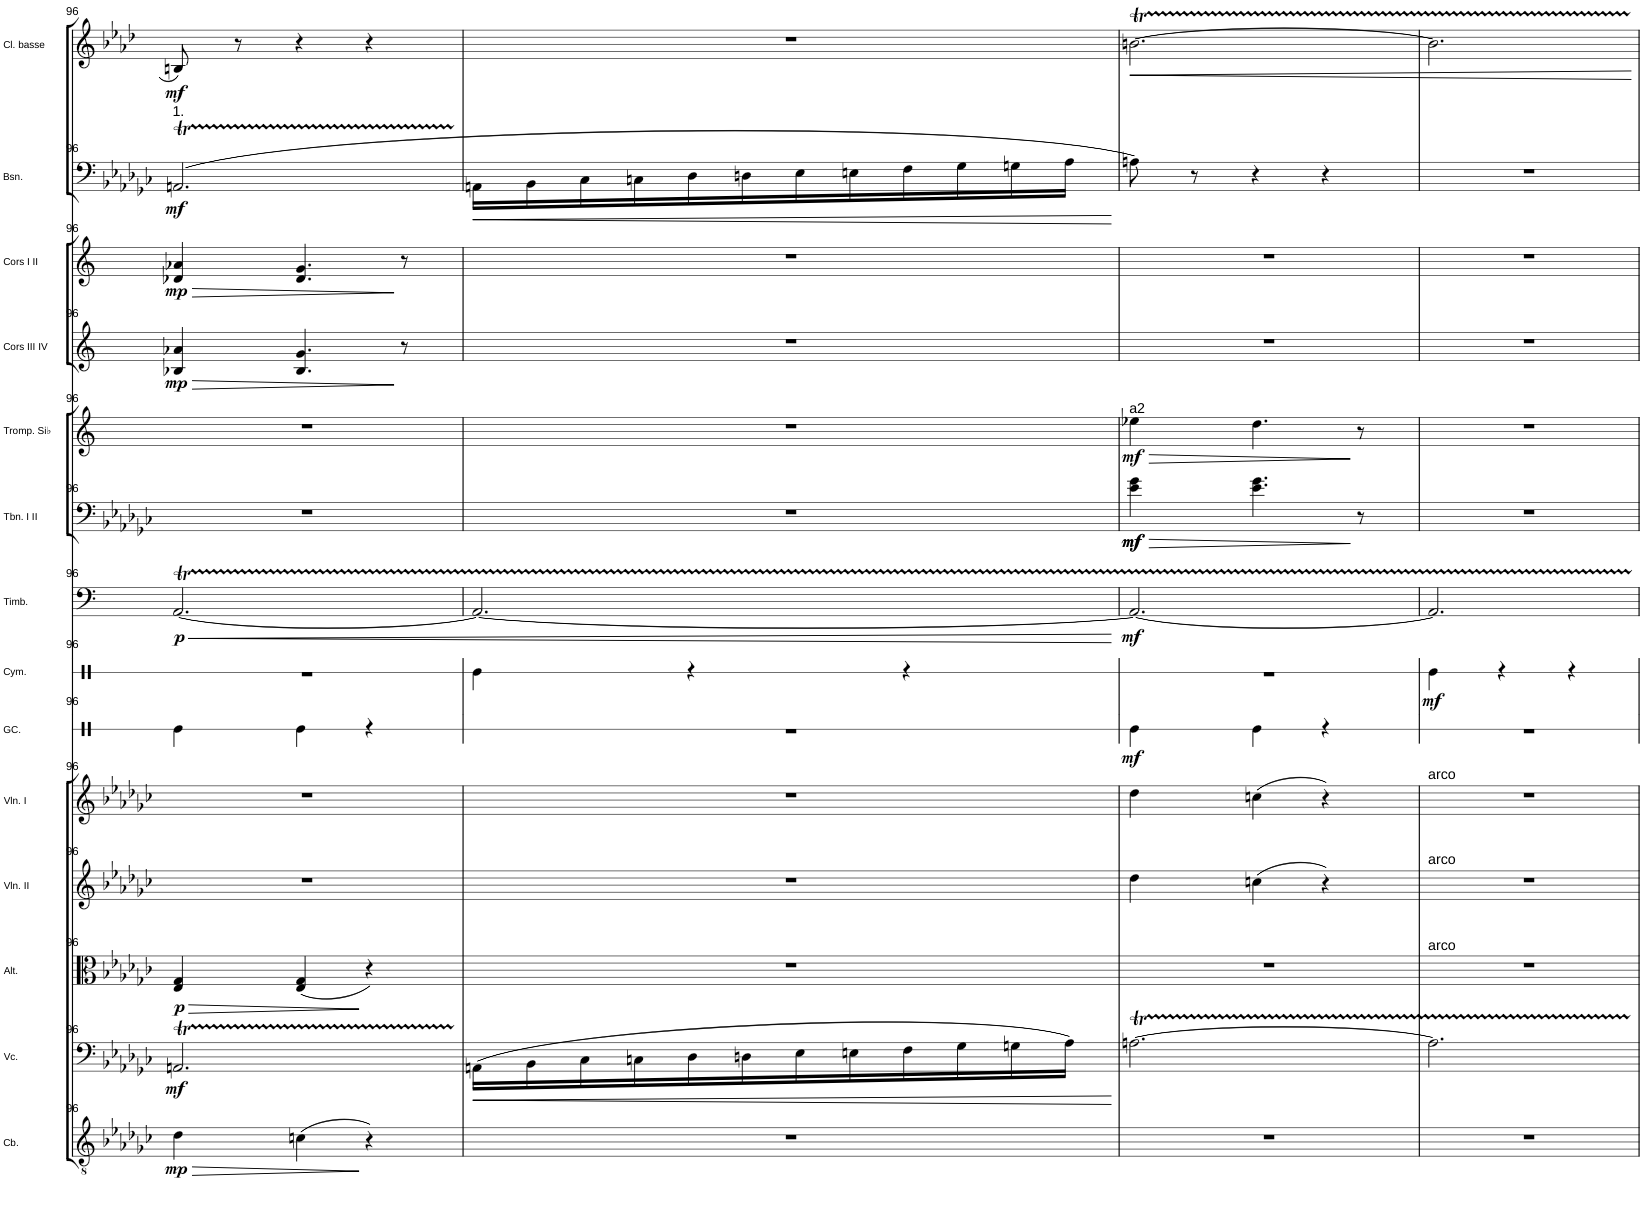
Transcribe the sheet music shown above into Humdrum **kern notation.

**kern	**dynam	**kern	**dynam	**kern	**dynam	**kern	**kern	**kern	**dynam	**kern	**dynam	**kern	**dynam	**kern	**dynam	**kern	**dynam	**kern	**dynam	**kern	**dynam
*part12	*part12	*part11	*part11	*part10	*part10	*part9	*part8	*part7	*part7	*part6	*part6	*part5	*part5	*part4	*part4	*part3	*part3	*part2	*part2	*part1	*part1
*staff12	*staff12	*staff11	*staff11	*staff10	*staff10	*staff9	*staff8	*staff7	*staff7	*staff6	*staff6	*staff5	*staff5	*staff4	*staff4	*staff3	*staff3	*staff2	*staff2	*staff1	*staff1
*I"Contrebasses	*	*I"Violoncelles	*	*I"Altos	*	*I"Violons II	*I"Violons I	*I"Timbales	*	*I"Trombone I II	*	*I"Trompette en Sib	*	*I"Cors III IV	*	*I"Cors I II	*	*I"Bassons	*	*I"Clarinette Basse	*
*I'Cb.	*	*I'Vc.	*	*I'Alt.	*	*I'Vln. II	*I'Vln. I	*I'Timb.	*	*I'Tbn. I II	*	*I'Tromp. Sib	*	*I'Cors III IV	*	*I'Cors I II	*	*I'Bsn.	*	*I'Cl. basse	*
!!LO:PB:g=z
*clefGv2	*	*clefF4	*	*clefC3	*	*clefG2	*clefG2	*clefF4	*	*clefF4	*	*clefG2	*	*clefG2	*	*clefG2	*	*clefF4	*	*clefG2	*
*Trd7c12	*	*	*	*	*	*	*	*	*	*	*	*Trd1c2	*	*Trd4c7	*	*Trd4c7	*	*	*	*Trd8c14	*
*k[b-e-a-d-g-c-]	*	*k[b-e-a-d-g-c-]	*	*k[b-e-a-d-g-c-]	*	*k[b-e-a-d-g-c-]	*k[b-e-a-d-g-c-]	*k[]	*	*k[b-e-a-d-g-c-]	*	*k[]	*	*k[]	*	*k[]	*	*k[b-e-a-d-g-c-]	*	*k[b-e-a-d-]	*
*M3/4	*	*M3/4	*	*M3/4	*	*M3/4	*M3/4	*M3/4	*	*M3/4	*	*M3/4	*	*M3/4	*	*M3/4	*	*M3/4	*	*M3/4	*
=96	=96	=96	=96	=96	=96	=96	=96	=96	=96	=96	=96	=96	=96	=96	=96	=96	=96	=96	=96	=96	=96
!	!	!	!	!	!	!	!	!	!	!	!	!	!	!	!	!	!	!LO:TX:a:t=1.	!	!	!
!	!LO:HP:b	!	!	!	!LO:HP:b	!	!	!	!LO:HP:b	!	!	!	!	!	!LO:HP:b	!	!LO:HP:b	!	!	!	!
!	!LO:DY:n=1:b	!	!LO:DY:b	!	!LO:DY:n=1:b	!	!	!	!LO:DY:n=1:b	!	!	!	!	!	!LO:DY:n=1:b	!	!LO:DY:n=1:b	!	!LO:DY:b	!	!LO:DY:b
4d-\	> mp	2.AAnt/	mf	4E-/ 4G-/	> p	2.r	2.r	[2.AAT/	< p	2.r	.	2.r	.	4B-X/ 4a-X/	> mp	4d-X/ 4a-X/	> mp	(2.AAnt/	mf	8Bn/	mf
.	.	.	.	.	.	.	.	.	.	.	.	.	.	.	.	.	.	.	.	8r	.
(4cn\	.	.	.	(4E-/ 4G-/	.	.	.	.	.	.	.	.	.	4.B-/ 4.g/	.	4.d-/ 4.g/	.	.	.	4r	.
4r)	]	.	.	4r)	]	.	.	.	.	.	.	.	.	.	.	.	.	.	.	4r	.
.	.	.	.	.	.	.	.	.	.	.	.	.	.	8r	]	8r	]	.	.	.	.
=97	=97	=97	=97	=97	=97	=97	=97	=97	=97	=97	=97	=97	=97	=97	=97	=97	=97	=97	=97	=97	=97
!	!	!	!LO:HP:b	!	!	!	!	!	!	!	!	!	!	!	!	!	!	!	!LO:HP:b	!	!
2.r	.	(16AAn\LL	<	2.r	.	2.r	2.r	2.AA/_	.	2.r	.	2.r	.	2.r	.	2.r	.	16AAn\LL	<	2.r	.
.	.	16BB-\	.	.	.	.	.	.	.	.	.	.	.	.	.	.	.	16BB-\	.	.	.
.	.	16C-\	.	.	.	.	.	.	.	.	.	.	.	.	.	.	.	16C-\	.	.	.
.	.	16Cn\	.	.	.	.	.	.	.	.	.	.	.	.	.	.	.	16Cn\	.	.	.
.	.	16D-\	.	.	.	.	.	.	.	.	.	.	.	.	.	.	.	16D-\	.	.	.
.	.	16Dn\	.	.	.	.	.	.	.	.	.	.	.	.	.	.	.	16Dn\	.	.	.
.	.	16E-\	.	.	.	.	.	.	.	.	.	.	.	.	.	.	.	16E-\	.	.	.
.	.	16En\	.	.	.	.	.	.	.	.	.	.	.	.	.	.	.	16En\	.	.	.
.	.	16F\	.	.	.	.	.	.	.	.	.	.	.	.	.	.	.	16F\	.	.	.
.	.	16G-\	.	.	.	.	.	.	.	.	.	.	.	.	.	.	.	16G-\	.	.	.
.	.	16Gn\	.	.	.	.	.	.	.	.	.	.	.	.	.	.	.	16Gn\	.	.	.
.	.	16A-\JJ)	.	.	.	.	.	.	.	.	.	.	.	.	.	.	.	16A-\JJ	.	.	.
.	.	.	[	.	.	.	.	.	[	.	.	.	.	.	.	.	.	.	[	.	.
=98	=98	=98	=98	=98	=98	=98	=98	=98	=98	=98	=98	=98	=98	=98	=98	=98	=98	=98	=98	=98	=98
!	!	!	!	!	!	!	!	!	!	!	!	!LO:TX:a:t=a2	!	!	!	!	!	!	!	!	!
!	!	!	!	!	!	!	!	!	!LO:DY:b	!	!LO:HP:b	!	!LO:HP:b	!	!	!	!	!	!	!	!LO:HP:b
!	!	!	!	!	!	!	!	!	!	!	!LO:DY:n=1:b	!	!	!	!	!	!	!	!	!	!
!	!	!	!	!	!	!	!	!	!	!	!LO:DY:n=2:b	!	!LO:DY:n=1:b	!	!	!	!	!	!	!	!
2.r	.	[2.Ant\	.	2.r	.	4dd-\	4dd-\	2.AA/_	mf	4e-\ 4g-\	> mf mf	4ee-X\	> mf	2.r	.	2.r	.	8An\)	.	[2.bnt\	<
.	.	.	.	.	.	.	.	.	.	.	.	.	.	.	.	.	.	8r	.	.	.
.	.	.	.	.	.	(4ccn\	(4ccn\	.	.	4.e-\ 4.g-\	.	4.dd\	.	.	.	.	.	4r	.	.	.
.	.	.	.	.	.	4r)	4r)	.	.	.	.	.	.	.	.	.	.	4r	.	.	.
.	.	.	.	.	.	.	.	.	.	8r	]	8r	]	.	.	.	.	.	.	.	.
=99	=99	=99	=99	=99	=99	=99	=99	=99	=99	=99	=99	=99	=99	=99	=99	=99	=99	=99	=99	=99	=99
!	!	!	!	!	!	!	!LO:TX:a:t=arco	!	!	!	!	!	!	!	!	!	!	!	!	!	!
!	!	!	!	!	!	!LO:TX:a:t=arco	!	!	!	!	!	!	!	!	!	!	!	!	!	!	!
!	!	!	!	!LO:TX:a:t=arco	!	!	!	!	!	!	!	!	!	!	!	!	!	!	!	!	!
2.r	.	2.ATTT\]	.	2.r	.	2.r	2.r	2.AATTT/]	.	2.r	.	2.r	.	2.r	.	2.r	.	2.r	.	2.bTTT\]	.
.	.	.	.	.	.	.	.	.	.	.	.	.	.	.	.	.	.	.	.	.	[
=	=	=	=	=	=	=	=	=	=	=	=	=	=	=	=	=	=	=	=	=	=
*-	*-	*-	*-	*-	*-	*-	*-	*-	*-	*-	*-	*-	*-	*-	*-	*-	*-	*-	*-	*-	*-
